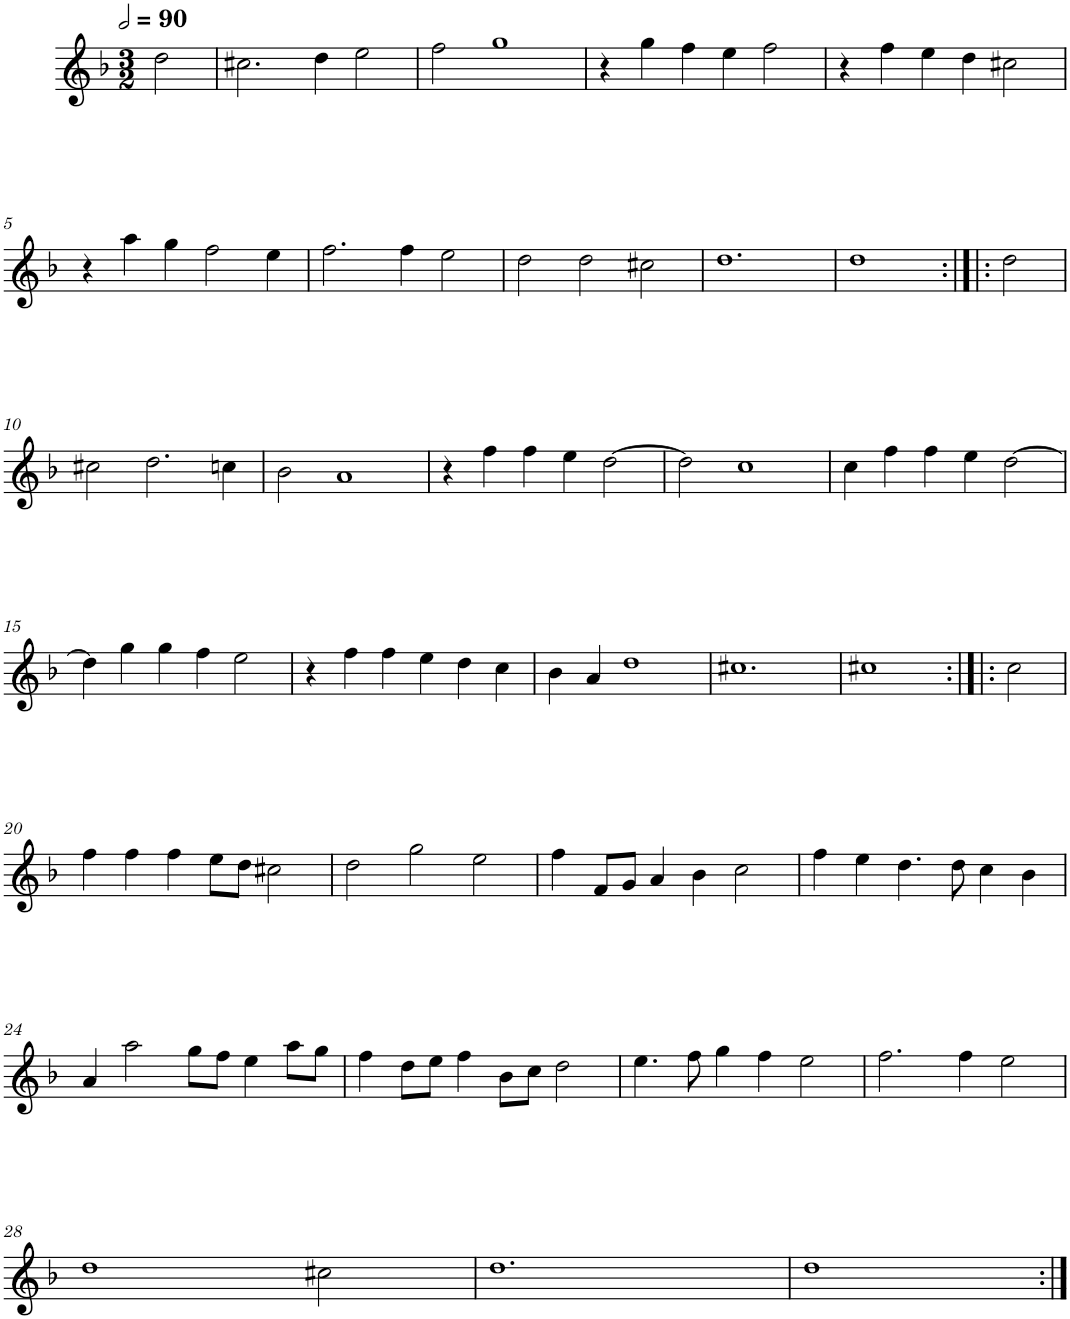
**kern
*part1
*staff1
*I"Cinq parties
*clefG2
*k[b-]
*M3/2
*MM180
=
2dd\
=1
2.cc#X\
4dd\
2ee\
=2
2ff\
1gg
=3
4r
4gg\
4ff\
4ee\
2ff\
=4
4r
4ff\
4ee\
4dd\
2cc#X\
!!LO:LB:g=z
=5
4r
4aa\
4gg\
2ff\
4ee\
=6
2.ff\
4ff\
2ee\
=7
2dd\
2dd\
2cc#X\
=8
1.dd
=9
1dd
2dd\
!!LO:LB:g=z
=10
2cc#X\
2.dd\
4ccn\
=11
2b-\
1a
=12
4r
4ff\
4ff\
4ee\
[2dd\
=13
2dd\]
1cc
=14
4cc\
4ff\
4ff\
4ee\
[2dd\
!!LO:LB:g=z
=15
4dd\]
4gg\
4gg\
4ff\
2ee\
=16
4r
4ff\
4ff\
4ee\
4dd\
4cc\
=17
4b-\
4a/
1dd
=18
1.cc#X
=19
1cc#X
2cc#\
!!LO:LB:g=z
=20
4ff\
4ff\
4ff\
8ee\L
8dd\J
2cc#X\
=21
2dd\
2gg\
2ee\
=22
4ff\
8f/L
8g/J
4a/
4b-\
2cc\
=23
4ff\
4ee\
4.dd\
8dd\
4cc\
4b-\
!!LO:LB:g=z
=24
4a/
2aa\
8gg\L
8ff\J
4ee\
8aa\L
8gg\J
=25
4ff\
8dd\L
8ee\J
4ff\
8b-\L
8cc\J
2dd\
=26
4.ee\
8ff\
4gg\
4ff\
2ee\
=27
2.ff\
4ff\
2ee\
!!LO:LB:g=z
=28
1dd
2cc#X\
=29
1.dd
=30
1dd
=:|!
*-
